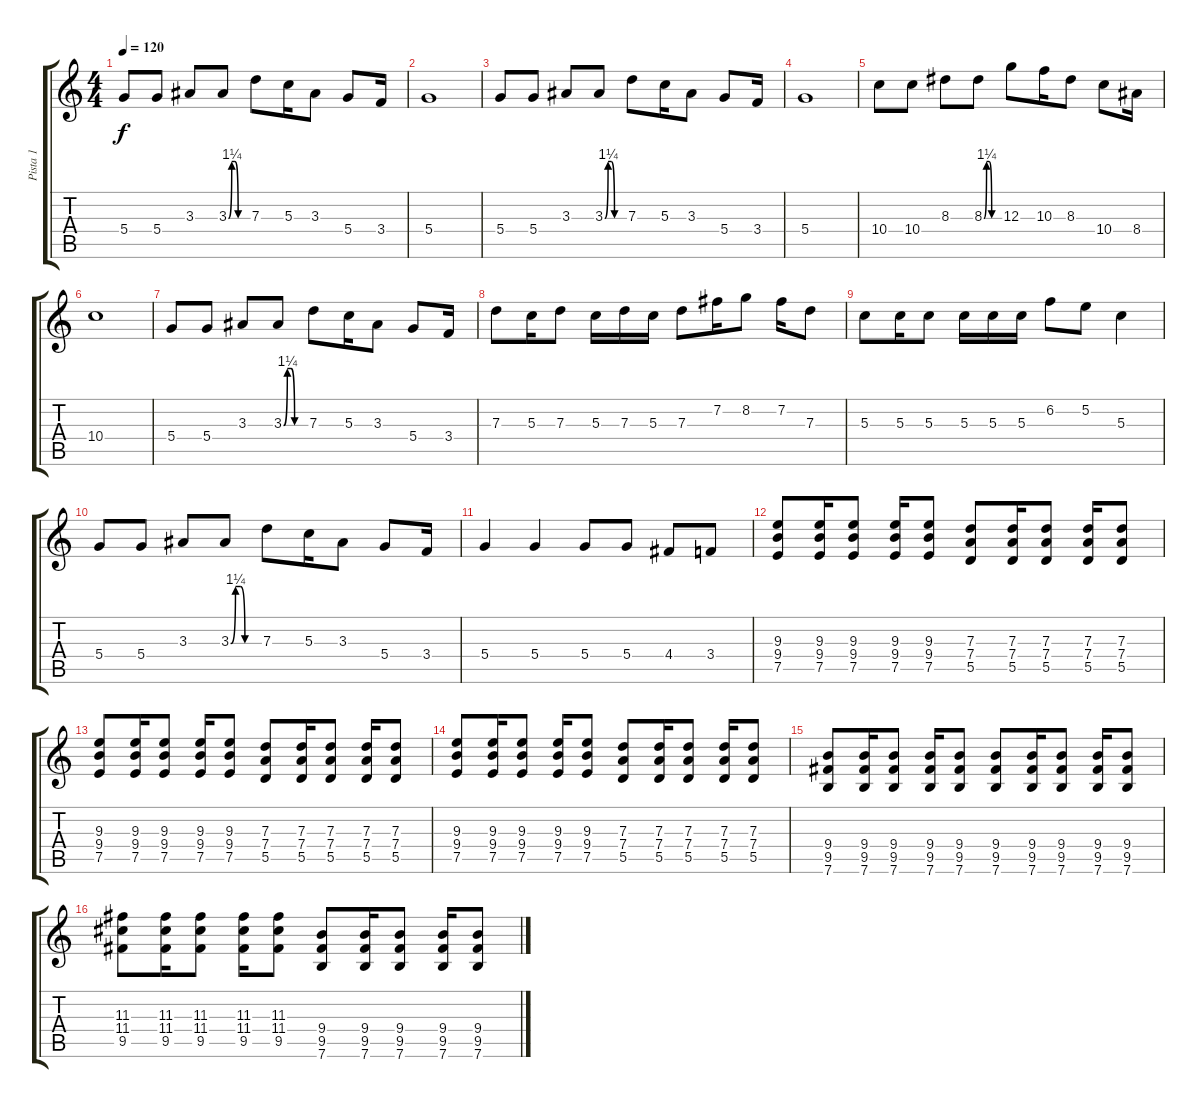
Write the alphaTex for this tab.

\track ("Pista 1" "Pista 1") {instrument overdrivenguitar}
\staff {score tabs}
\tuning (E4 B3 G3 D3 A2 E2) {hide}
\ts (4 4)
\tempo 120
\clef g2
\ks c
5.4.8{dy f} 5.4.8 3.3.8 3.3{be (custom 0 0 10 5 20 5 30 0 60 0)}.8 7.3.8 5.3.16 3.3.8 5.4.8 3.4.16 |
5.4.1 |
5.4.8 5.4.8 3.3.8 3.3{be (custom 0 0 10 5 20 5 30 0 60 0)}.8 7.3.8 5.3.16 3.3.8 5.4.8 3.4.16 |
5.4.1 |
10.4.8 10.4.8 8.3.8 8.3{be (custom 0 0 10 5 20 5 30 0 60 0)}.8 12.3.8 10.3.16 8.3.8 10.4.8 8.4.16 |
10.4.1 |
5.4.8 5.4.8 3.3.8 3.3{be (custom 0 0 10 5 20 5 30 0 60 0)}.8 7.3.8 5.3.16 3.3.8 5.4.8 3.4.16 |
7.3.8 5.3.16 7.3.8 5.3.16 7.3.16 5.3.16 7.3.8 7.2.16 8.2.8 7.2.16 7.3.8 |
5.3.8 5.3.16 5.3.8 5.3.16 5.3.16 5.3.16 6.2.8 5.2.8 5.3.4 |
5.4.8 5.4.8 3.3.8 3.3{be (custom 0 0 10 5 20 5 30 0 60 0)}.8 7.3.8 5.3.16 3.3.8 5.4.8 3.4.16 |
5.4.4 5.4.4 5.4.8 5.4.8 4.4.8 3.4.8 |
(9.3 9.4 7.5).8 (9.3 9.4 7.5).16 (9.3 9.4 7.5).8 (9.3 9.4 7.5).16 (9.3 9.4 7.5).8 (7.3 7.4 5.5).8 (7.3 7.4 5.5).16 (7.3 7.4 5.5).8 (7.3 7.4 5.5).16 (7.3 7.4 5.5).8 |
(9.3 9.4 7.5).8 (9.3 9.4 7.5).16 (9.3 9.4 7.5).8 (9.3 9.4 7.5).16 (9.3 9.4 7.5).8 (7.3 7.4 5.5).8 (7.3 7.4 5.5).16 (7.3 7.4 5.5).8 (7.3 7.4 5.5).16 (7.3 7.4 5.5).8 |
(9.3 9.4 7.5).8 (9.3 9.4 7.5).16 (9.3 9.4 7.5).8 (9.3 9.4 7.5).16 (9.3 9.4 7.5).8 (7.3 7.4 5.5).8 (7.3 7.4 5.5).16 (7.3 7.4 5.5).8 (7.3 7.4 5.5).16 (7.3 7.4 5.5).8 |
(9.4 9.5 7.6).8 (9.4 9.5 7.6).16 (9.4 9.5 7.6).8 (9.4 9.5 7.6).16 (9.4 9.5 7.6).8 (9.4 9.5 7.6).8 (9.4 9.5 7.6).16 (9.4 9.5 7.6).8 (9.4 9.5 7.6).16 (9.4 9.5 7.6).8 |
(11.3 11.4 9.5).8 (11.3 11.4 9.5).16 (11.3 11.4 9.5).8 (11.3 11.4 9.5).16 (11.3 11.4 9.5).8 (9.4 9.5 7.6).8 (9.4 9.5 7.6).16 (9.4 9.5 7.6).8 (9.4 9.5 7.6).16 (9.4 9.5 7.6).8
